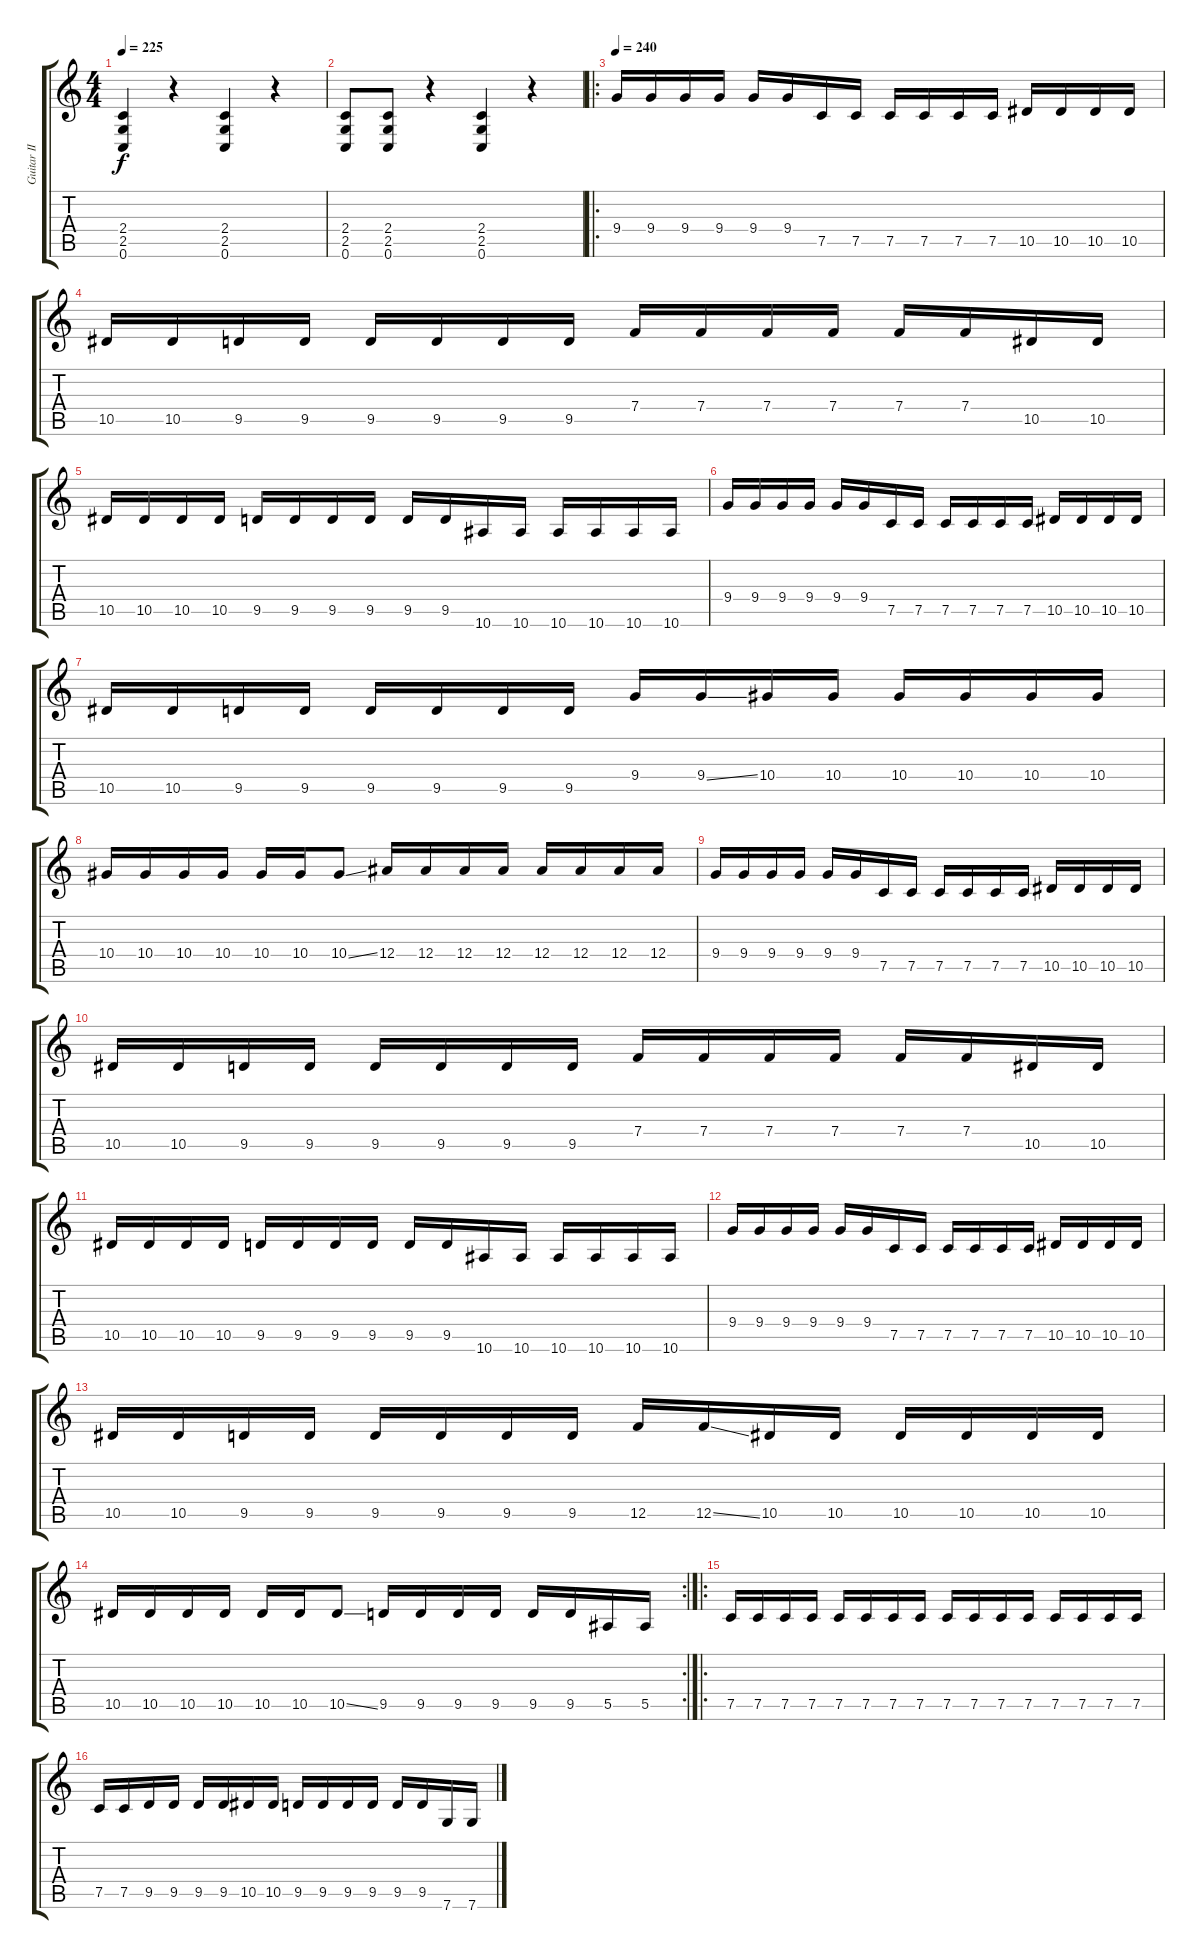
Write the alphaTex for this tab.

\track ("Guitar II" "Guitar II") {instrument distortionguitar}
\staff {score tabs}
\tuning (C4 G3 Eb3 Bb2 F2 C2) {hide}
\ts (4 4)
\tempo 225
\clef g2
\ks c
(2.4 2.5 0.6).4{dy f} r.4 (2.4 2.5 0.6).4 r.4 |
(2.4 2.5 0.6).8 (2.4 2.5 0.6).8 r.4 (2.4 2.5 0.6).4 r.4 |
\ro
\tempo 240
9.4.16 9.4.16 9.4.16 9.4.16 9.4.16 9.4.16 7.5.16 7.5.16 7.5.16 7.5.16 7.5.16 7.5.16 10.5.16 10.5.16 10.5.16 10.5.16 |
10.5.16 10.5.16 9.5.16 9.5.16 9.5.16 9.5.16 9.5.16 9.5.16 7.4.16 7.4.16 7.4.16 7.4.16 7.4.16 7.4.16 10.5.16 10.5.16 |
10.5.16 10.5.16 10.5.16 10.5.16 9.5.16 9.5.16 9.5.16 9.5.16 9.5.16 9.5.16 10.6.16 10.6.16 10.6.16 10.6.16 10.6.16 10.6.16 |
9.4.16 9.4.16 9.4.16 9.4.16 9.4.16 9.4.16 7.5.16 7.5.16 7.5.16 7.5.16 7.5.16 7.5.16 10.5.16 10.5.16 10.5.16 10.5.16 |
10.5.16 10.5.16 9.5.16 9.5.16 9.5.16 9.5.16 9.5.16 9.5.16 9.4.16 9.4{ss}.16 10.4.16 10.4.16 10.4.16 10.4.16 10.4.16 10.4.16 |
10.4.16 10.4.16 10.4.16 10.4.16 10.4.16 10.4.16 10.4{ss}.8 12.4.16 12.4.16 12.4.16 12.4.16 12.4.16 12.4.16 12.4.16 12.4.16 |
9.4.16 9.4.16 9.4.16 9.4.16 9.4.16 9.4.16 7.5.16 7.5.16 7.5.16 7.5.16 7.5.16 7.5.16 10.5.16 10.5.16 10.5.16 10.5.16 |
10.5.16 10.5.16 9.5.16 9.5.16 9.5.16 9.5.16 9.5.16 9.5.16 7.4.16 7.4.16 7.4.16 7.4.16 7.4.16 7.4.16 10.5.16 10.5.16 |
10.5.16 10.5.16 10.5.16 10.5.16 9.5.16 9.5.16 9.5.16 9.5.16 9.5.16 9.5.16 10.6.16 10.6.16 10.6.16 10.6.16 10.6.16 10.6.16 |
9.4.16 9.4.16 9.4.16 9.4.16 9.4.16 9.4.16 7.5.16 7.5.16 7.5.16 7.5.16 7.5.16 7.5.16 10.5.16 10.5.16 10.5.16 10.5.16 |
10.5.16 10.5.16 9.5.16 9.5.16 9.5.16 9.5.16 9.5.16 9.5.16 12.5.16 12.5{ss}.16 10.5.16 10.5.16 10.5.16 10.5.16 10.5.16 10.5.16 |
\rc 2
10.5.16 10.5.16 10.5.16 10.5.16 10.5.16 10.5.16 10.5{ss}.8 9.5.16 9.5.16 9.5.16 9.5.16 9.5.16 9.5.16 5.5.16 5.5.16 |
\ro
7.5.16 7.5.16 7.5.16 7.5.16 7.5.16 7.5.16 7.5.16 7.5.16 7.5.16 7.5.16 7.5.16 7.5.16 7.5.16 7.5.16 7.5.16 7.5.16 |
7.5.16 7.5.16 9.5.16 9.5.16 9.5.16 9.5.16 10.5.16 10.5.16 9.5.16 9.5.16 9.5.16 9.5.16 9.5.16 9.5.16 7.6.16 7.6.16
